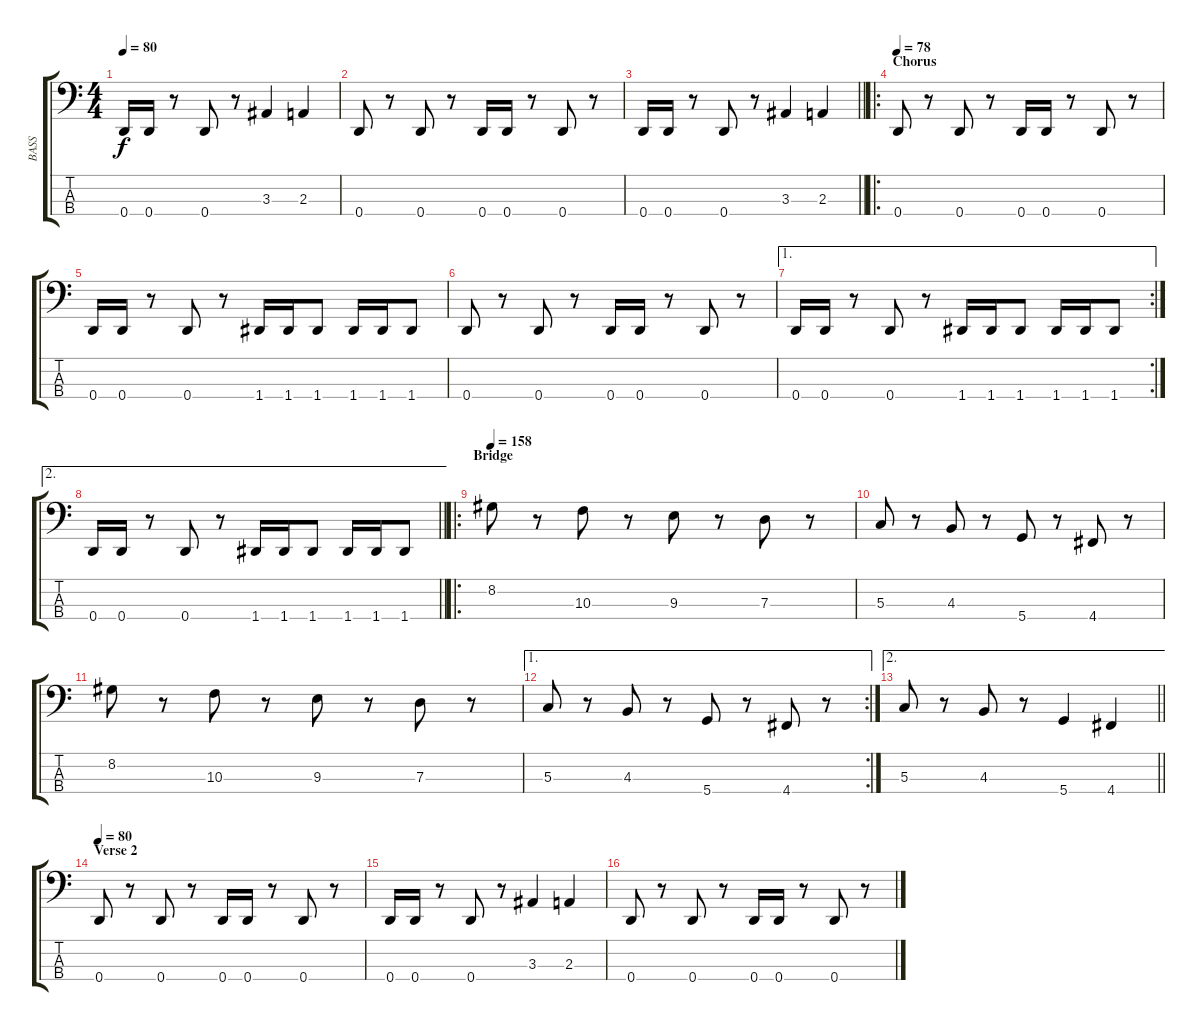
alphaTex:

\track ("BASS" "BASS") {instrument electricbasspick}
\staff {score tabs}
\tuning (F2 C2 G1 D1) {hide}
\ts (4 4)
\tempo 80
\clef f4
\ks c
0.4.16{dy f} 0.4.16 r.8 0.4.8 r.8 3.3.4 2.3.4 |
0.4.8 r.8 0.4.8 r.8 0.4.16 0.4.16 r.8 0.4.8 r.8 |
\barLineRight lightlight
0.4.16 0.4.16 r.8 0.4.8 r.8 3.3.4 2.3.4 |
\ro
\section ("" "Chorus")
\tempo 78
0.4.8 r.8 0.4.8 r.8 0.4.16 0.4.16 r.8 0.4.8 r.8 |
0.4.16 0.4.16 r.8 0.4.8 r.8 1.4.16 1.4.16 1.4.8 1.4.16 1.4.16 1.4.8 |
0.4.8 r.8 0.4.8 r.8 0.4.16 0.4.16 r.8 0.4.8 r.8 |
\ae 1
\rc 2
0.4.16 0.4.16 r.8 0.4.8 r.8 1.4.16 1.4.16 1.4.8 1.4.16 1.4.16 1.4.8 |
\ae 2
\barLineRight lightlight
0.4.16 0.4.16 r.8 0.4.8 r.8 1.4.16 1.4.16 1.4.8 1.4.16 1.4.16 1.4.8 |
\ro
\section ("" "Bridge")
\tempo 158
8.2.8 r.8 10.3.8 r.8 9.3.8 r.8 7.3.8 r.8 |
5.3.8 r.8 4.3.8 r.8 5.4.8 r.8 4.4.8 r.8 |
8.2.8 r.8 10.3.8 r.8 9.3.8 r.8 7.3.8 r.8 |
\ae 1
\rc 2
5.3.8 r.8 4.3.8 r.8 5.4.8 r.8 4.4.8 r.8 |
\ae 2
\barLineRight lightlight
5.3.8 r.8 4.3.8 r.8 5.4.4 4.4.4 |
\section ("" "Verse 2")
\tempo 80
0.4.8 r.8 0.4.8 r.8 0.4.16 0.4.16 r.8 0.4.8 r.8 |
0.4.16 0.4.16 r.8 0.4.8 r.8 3.3.4 2.3.4 |
0.4.8 r.8 0.4.8 r.8 0.4.16 0.4.16 r.8 0.4.8 r.8
